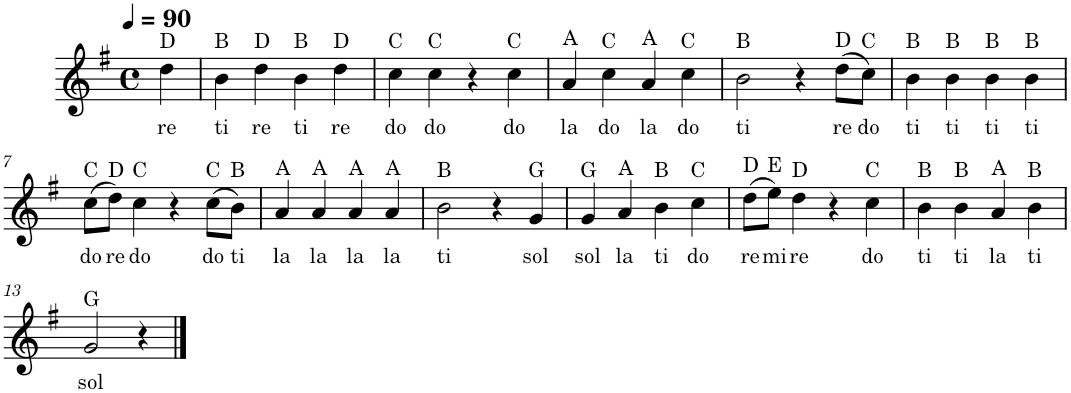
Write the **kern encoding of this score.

**kern	**text
*part1	*part1
*staff1	*staff1
*I"Piano	*
*I'Pno.	*
*clefG2	*
*k[f#]	*
*M4/4	*
*met(c)	*
*MM90	*
=1	=1
!LO:TX:a:t=D	!
!	!LO:LY:b
4dd\	re
=2	=2
!LO:TX:a:t=B	!
!	!LO:LY:b
4b\	ti
!LO:TX:a:t=D	!
!	!LO:LY:b
4dd\	re
!LO:TX:a:t=B	!
!	!LO:LY:b
4b\	ti
!LO:TX:a:t=D	!
!	!LO:LY:b
4dd\	re
=3	=3
!LO:TX:a:t=C	!
!	!LO:LY:b
4cc\	do
!LO:TX:a:t=C	!
!	!LO:LY:b
4cc\	do
4r	.
!LO:TX:a:t=C	!
!	!LO:LY:b
4cc\	do
=4	=4
!LO:TX:a:t=A	!
!	!LO:LY:b
4a/	la
!LO:TX:a:t=C	!
!	!LO:LY:b
4cc\	do
!LO:TX:a:t=A	!
!	!LO:LY:b
4a/	la
!LO:TX:a:t=C	!
!	!LO:LY:b
4cc\	do
=5	=5
!LO:TX:a:t=B	!
!	!LO:LY:b
2b\	ti
4r	.
!LO:TX:a:t=D	!
!	!LO:LY:b
(8dd\L	re
!LO:TX:a:t=C	!
!	!LO:LY:b
8cc\J)	do
=6	=6
!LO:TX:a:t=B	!
!	!LO:LY:b
4b\	ti
!LO:TX:a:t=B	!
!	!LO:LY:b
4b\	ti
!LO:TX:a:t=B	!
!	!LO:LY:b
4b\	ti
!LO:TX:a:t=B	!
!	!LO:LY:b
4b\	ti
!!LO:LB:g=z
=7	=7
!LO:TX:a:t=C	!
!	!LO:LY:b
(8cc\L	do
!LO:TX:a:t=D	!
!	!LO:LY:b
8dd\J)	re
!LO:TX:a:t=C	!
!	!LO:LY:b
4cc\	do
4r	.
!LO:TX:a:t=C	!
!	!LO:LY:b
(8cc\L	do
!LO:TX:a:t=B	!
!	!LO:LY:b
8b\J)	ti
=8	=8
!LO:TX:a:t=A	!
!	!LO:LY:b
4a/	la
!LO:TX:a:t=A	!
!	!LO:LY:b
4a/	la
!LO:TX:a:t=A	!
!	!LO:LY:b
4a/	la
!LO:TX:a:t=A	!
!	!LO:LY:b
4a/	la
=9	=9
!LO:TX:a:t=B	!
!	!LO:LY:b
2b\	ti
4r	.
!LO:TX:a:t=G	!
!	!LO:LY:b
4g/	sol
=10	=10
!LO:TX:a:t=G	!
!	!LO:LY:b
4g/	sol
!LO:TX:a:t=A	!
!	!LO:LY:b
4a/	la
!LO:TX:a:t=B	!
!	!LO:LY:b
4b\	ti
!LO:TX:a:t=C	!
!	!LO:LY:b
4cc\	do
=11	=11
!LO:TX:a:t=D	!
!	!LO:LY:b
(8dd\L	re
!LO:TX:a:t=E	!
!	!LO:LY:b
8ee\J)	mi
!LO:TX:a:t=D	!
!	!LO:LY:b
4dd\	re
4r	.
!LO:TX:a:t=C	!
!	!LO:LY:b
4cc\	do
=12	=12
!LO:TX:a:t=B	!
!	!LO:LY:b
4b\	ti
!LO:TX:a:t=B	!
!	!LO:LY:b
4b\	ti
!LO:TX:a:t=A	!
!	!LO:LY:b
4a/	la
!LO:TX:a:t=B	!
!	!LO:LY:b
4b\	ti
!!LO:LB:g=z
=13	=13
!LO:TX:a:t=G	!
!	!LO:LY:b
2g/	sol
4r	.
==	==
*-	*-
